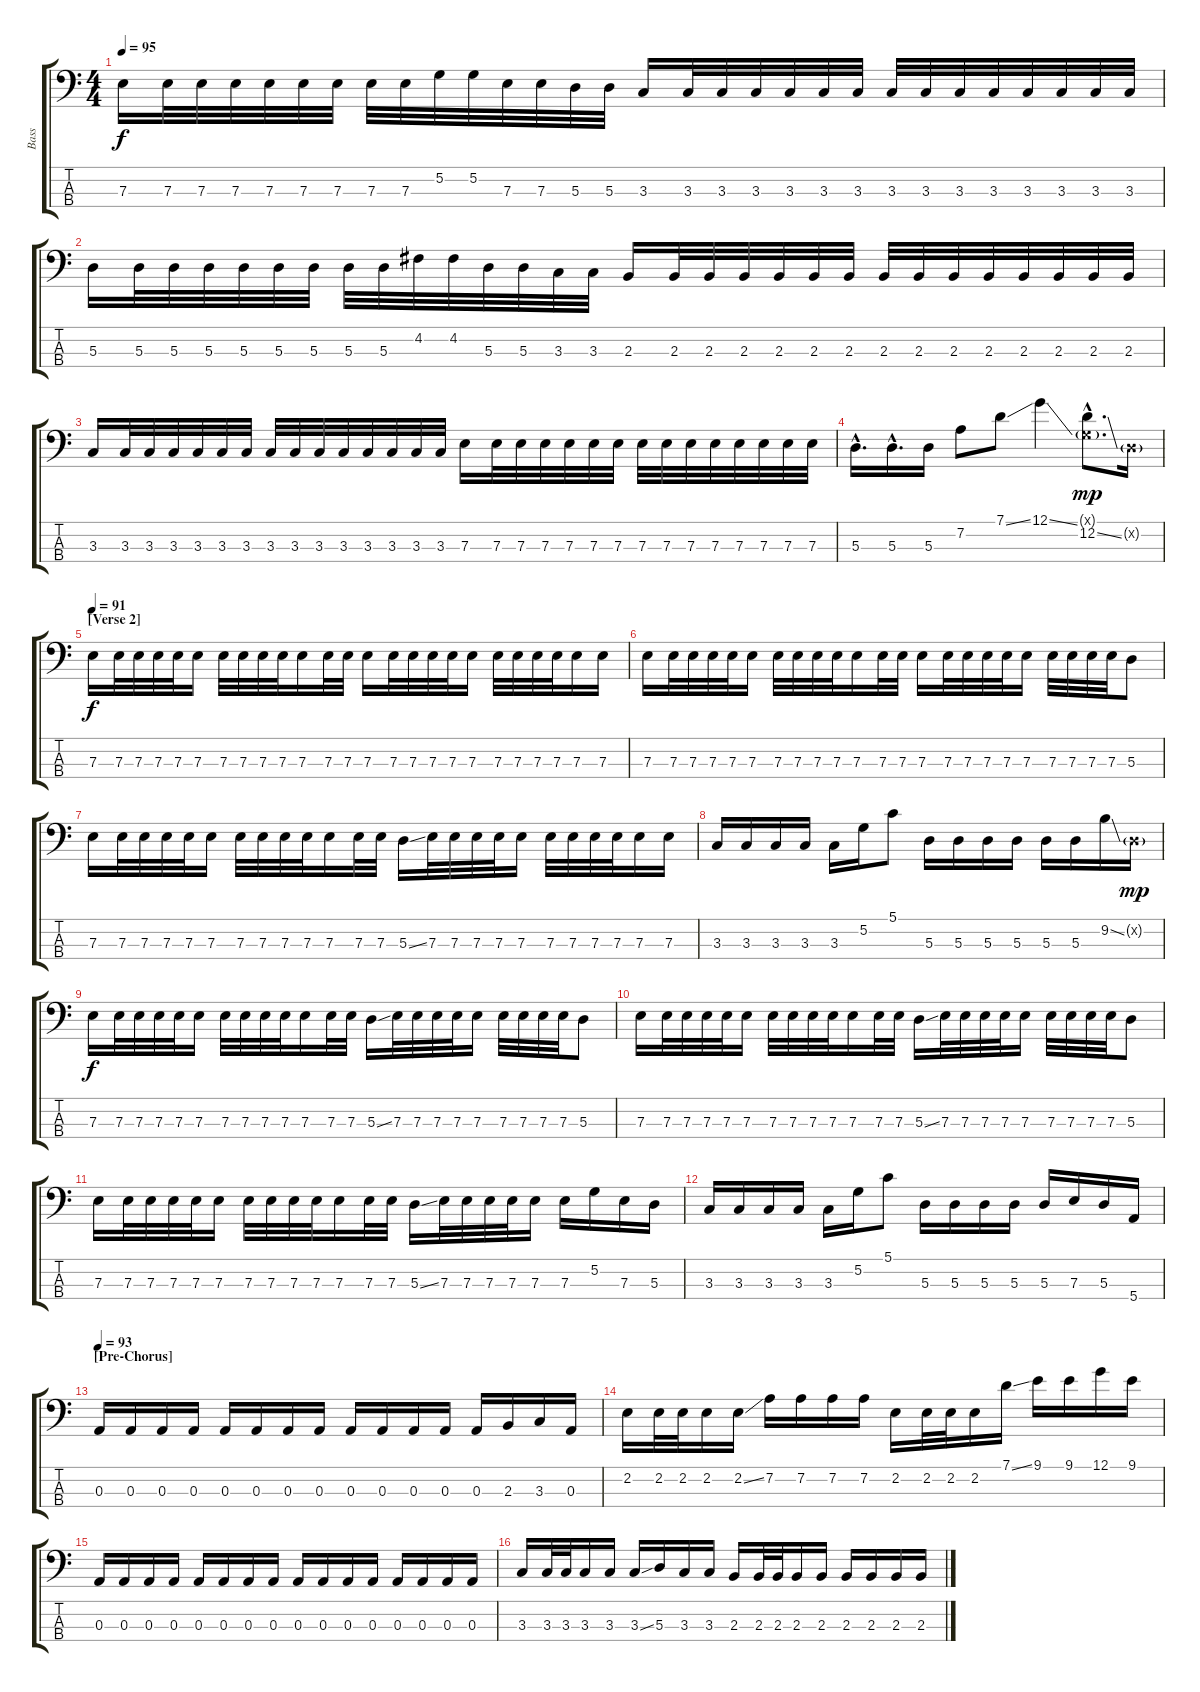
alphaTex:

\track ("Bass" "Bass") {instrument electricbasspick}
\staff {score tabs}
\tuning (G2 D2 A1 E1) {hide}
\ts (4 4)
\tempo 95
\clef f4
\ks c
7.3.16{dy f} 7.3.32 7.3.32 7.3.32 7.3.32 7.3.32 7.3.32 7.3.32 7.3.32 5.2.32 5.2.32 7.3.32 7.3.32 5.3.32 5.3.32 3.3.16 3.3.32 3.3.32 3.3.32 3.3.32 3.3.32 3.3.32 3.3.32 3.3.32 3.3.32 3.3.32 3.3.32 3.3.32 3.3.32 3.3.32 |
5.3.16 5.3.32 5.3.32 5.3.32 5.3.32 5.3.32 5.3.32 5.3.32 5.3.32 4.2.32 4.2.32 5.3.32 5.3.32 3.3.32 3.3.32 2.3.16 2.3.32 2.3.32 2.3.32 2.3.32 2.3.32 2.3.32 2.3.32 2.3.32 2.3.32 2.3.32 2.3.32 2.3.32 2.3.32 2.3.32 |
3.3.16 3.3.32 3.3.32 3.3.32 3.3.32 3.3.32 3.3.32 3.3.32 3.3.32 3.3.32 3.3.32 3.3.32 3.3.32 3.3.32 3.3.32 7.3.16 7.3.32 7.3.32 7.3.32 7.3.32 7.3.32 7.3.32 7.3.32 7.3.32 7.3.32 7.3.32 7.3.32 7.3.32 7.3.32 7.3.32 |
5.3{hac}.16{d} 5.3{hac}.16{d} 5.3.16 7.2.8 7.1{ss}.8 12.1{ss}.4 (0.1{g hac x} 12.2{ss hac}).8{d dy mp} 0.2{g x}.16 |
\section ("" "[Verse 2]")
\tempo 91
7.3.16{dy f} 7.3.32 7.3.32 7.3.32 7.3.32 7.3.16 7.3.32 7.3.32 7.3.32 7.3.32 7.3.16 7.3.32 7.3.32 7.3.16 7.3.32 7.3.32 7.3.32 7.3.32 7.3.16 7.3.32 7.3.32 7.3.32 7.3.32 7.3.16 7.3.16 |
7.3.16 7.3.32 7.3.32 7.3.32 7.3.32 7.3.16 7.3.32 7.3.32 7.3.32 7.3.32 7.3.16 7.3.32 7.3.32 7.3.16 7.3.32 7.3.32 7.3.32 7.3.32 7.3.16 7.3.32 7.3.32 7.3.32 7.3.32 5.3.8 |
7.3.16 7.3.32 7.3.32 7.3.32 7.3.32 7.3.16 7.3.32 7.3.32 7.3.32 7.3.32 7.3.16 7.3.32 7.3.32 5.3{ss}.16 7.3.32 7.3.32 7.3.32 7.3.32 7.3.16 7.3.32 7.3.32 7.3.32 7.3.32 7.3.16 7.3.16 |
3.3.16 3.3.16 3.3.16 3.3.16 3.3.16 5.2.16 5.1.8 5.3.16 5.3.16 5.3.16 5.3.16 5.3.16 5.3.16 9.2{ss}.16 0.2{g x}.16{dy mp} |
7.3.16{dy f} 7.3.32 7.3.32 7.3.32 7.3.32 7.3.16 7.3.32 7.3.32 7.3.32 7.3.32 7.3.16 7.3.32 7.3.32 5.3{ss}.16 7.3.32 7.3.32 7.3.32 7.3.32 7.3.16 7.3.32 7.3.32 7.3.32 7.3.32 5.3.8 |
7.3.16 7.3.32 7.3.32 7.3.32 7.3.32 7.3.16 7.3.32 7.3.32 7.3.32 7.3.32 7.3.16 7.3.32 7.3.32 5.3{ss}.16 7.3.32 7.3.32 7.3.32 7.3.32 7.3.16 7.3.32 7.3.32 7.3.32 7.3.32 5.3.8 |
7.3.16 7.3.32 7.3.32 7.3.32 7.3.32 7.3.16 7.3.32 7.3.32 7.3.32 7.3.32 7.3.16 7.3.32 7.3.32 5.3{ss}.16 7.3.32 7.3.32 7.3.32 7.3.32 7.3.16 7.3.16 5.2.16 7.3.16 5.3.16 |
3.3.16 3.3.16 3.3.16 3.3.16 3.3.16 5.2.16 5.1.8 5.3.16 5.3.16 5.3.16 5.3.16 5.3.16 7.3.16 5.3.16 5.4.16 |
\section ("" "[Pre-Chorus]")
\tempo 93
0.3.16 0.3.16 0.3.16 0.3.16 0.3.16 0.3.16 0.3.16 0.3.16 0.3.16 0.3.16 0.3.16 0.3.16 0.3.16 2.3.16 3.3.16 0.3.16 |
2.2.16 2.2.32 2.2.32 2.2.16 2.2{ss}.16 7.2.16 7.2.16 7.2.16 7.2.16 2.2.16 2.2.32 2.2.32 2.2.16 7.1{ss}.16 9.1.16 9.1.16 12.1.16 9.1.16 |
0.3.16 0.3.16 0.3.16 0.3.16 0.3.16 0.3.16 0.3.16 0.3.16 0.3.16 0.3.16 0.3.16 0.3.16 0.3.16 0.3.16 0.3.16 0.3.16 |
3.3.16 3.3.32 3.3.32 3.3.16 3.3.16 3.3{ss}.16 5.3.16 3.3.16 3.3.16 2.3.16 2.3.32 2.3.32 2.3.16 2.3.16 2.3.16 2.3.16 2.3.16 2.3{ss}.16
